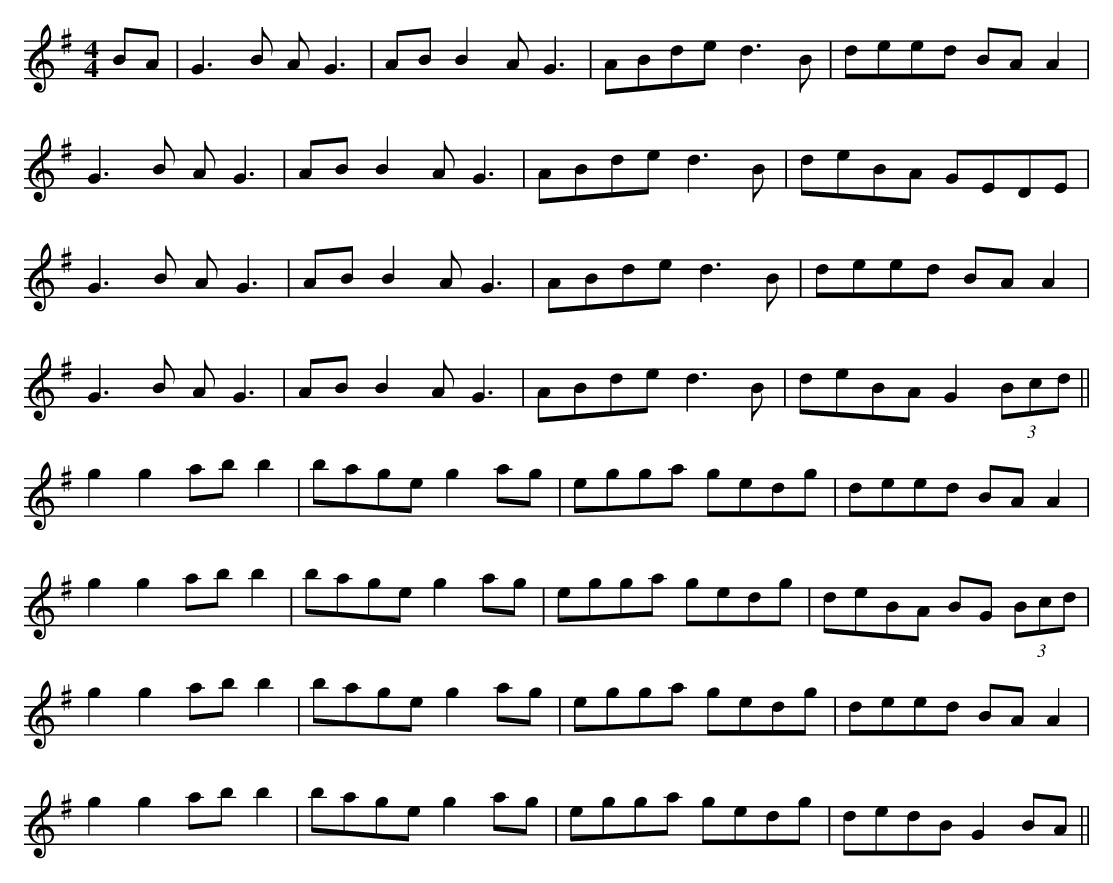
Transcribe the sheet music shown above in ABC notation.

X:1
M:4/4
K:G
BA|G3B AG3|AB B2 AG3|ABde d3B|deed BA A2|
G3B AG3|AB B2 AG3|ABde d3B|deBA GEDE|
G3B AG3|AB B2 AG3|ABde d3B|deed BA A2|
G3B AG3|AB B2 AG3|ABde d3B|deBA G2 (3Bcd||
g2 g2 ab b2|bage g2ag|egga gedg|deed BA A2|
g2 g2 ab b2|bage g2ag|egga gedg|deBA BG (3Bcd|
g2 g2 ab b2|bage g2ag|egga gedg|deed BA A2|
g2 g2 ab b2|bage g2ag|egga gedg|dedB G2 BA||
